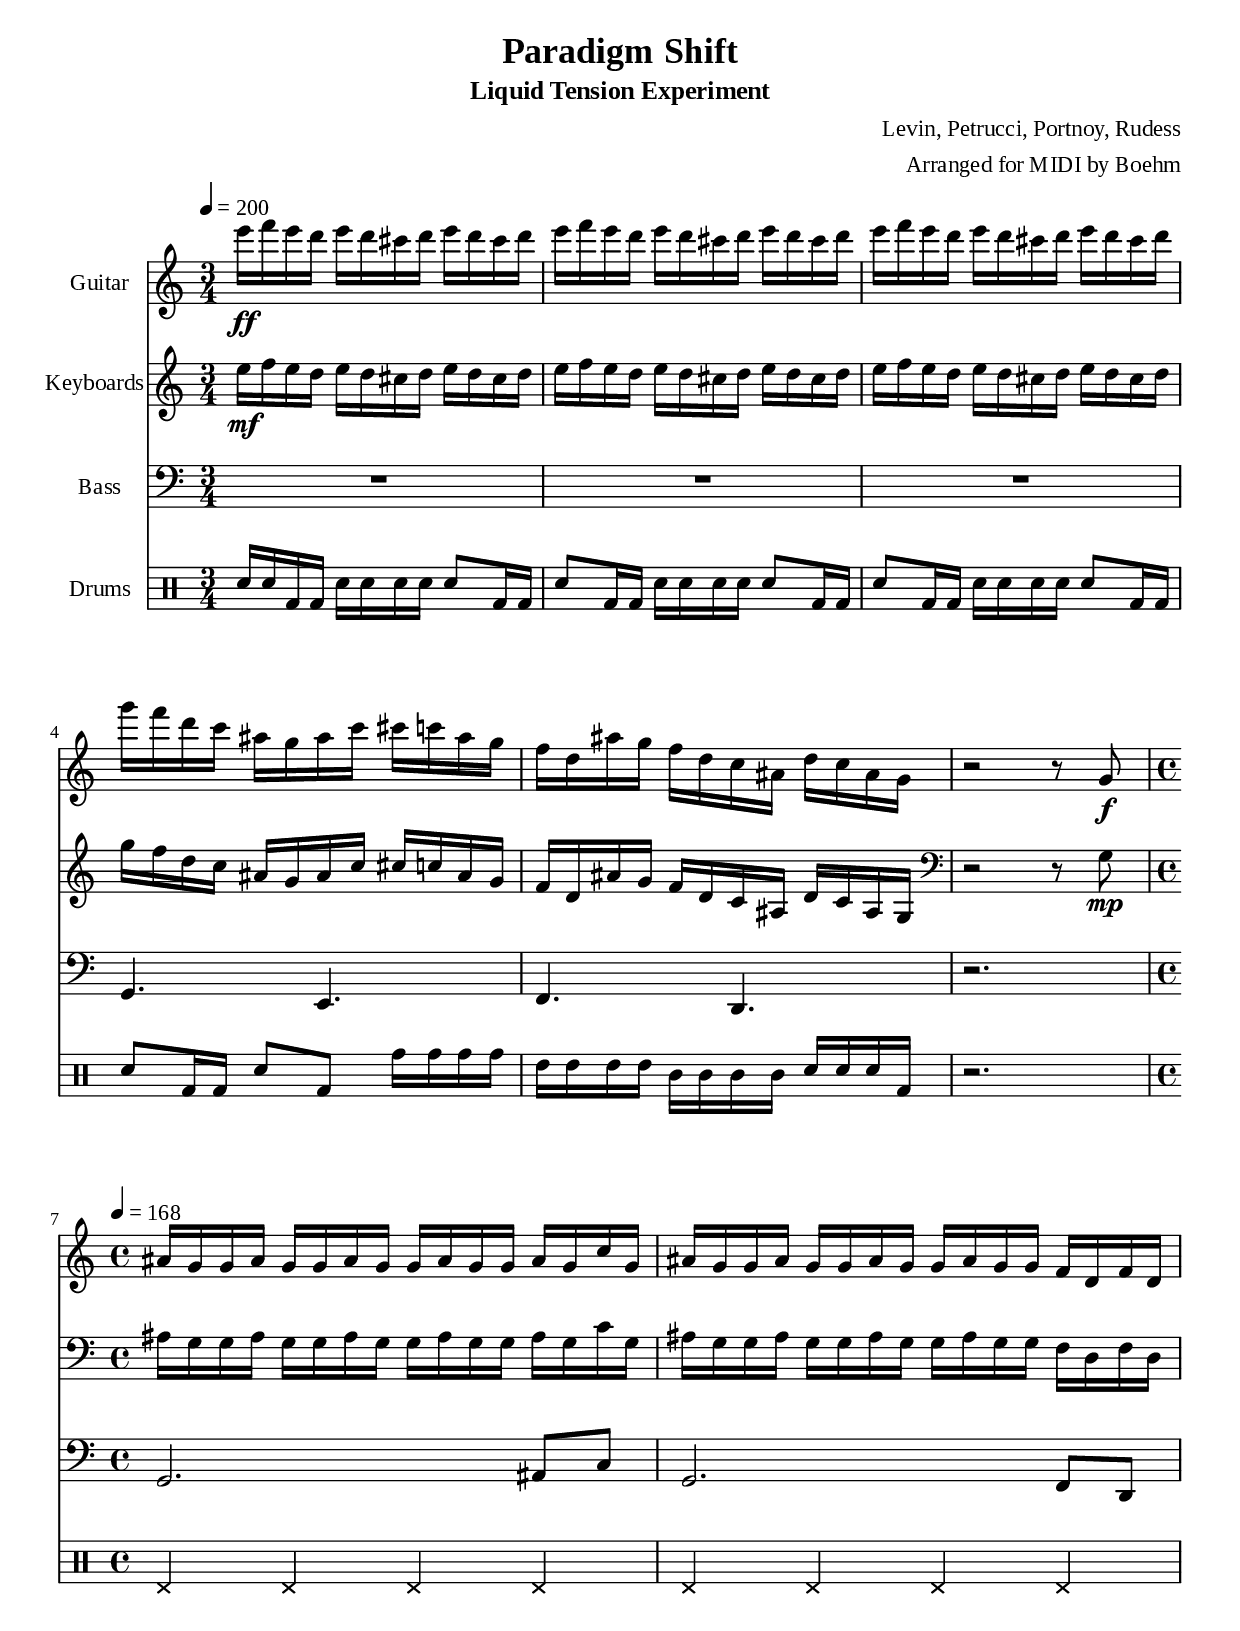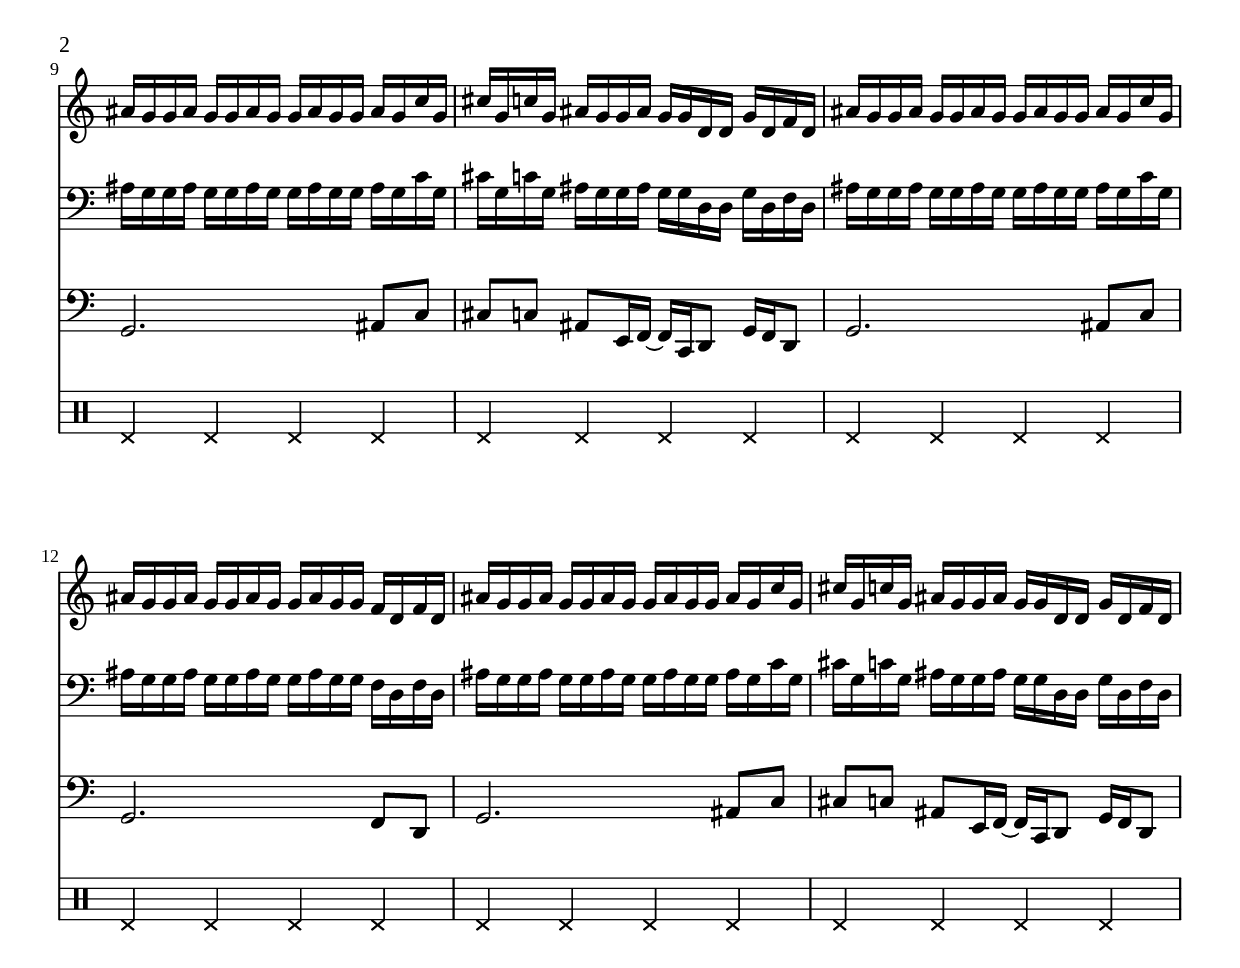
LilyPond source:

\paper {
	myStaffSize = #20
	#(define fonts
		(make-pango-font-tree
			"Times New Roman"
			"Nimbus Sans"
			"Luxi Mono"
			(/ myStaffSize 20)))
	#(define bottom-margin (* 2 cm))
	#(define top-margin (* 1 cm))
}

\header {
	title = "Paradigm Shift"
    subtitle = "Liquid Tension Experiment"
	composer = "Levin, Petrucci, Portnoy, Rudess"
    arranger = "Arranged for MIDI by Boehm"
}

Guitar = \relative c'' {
    \set Staff.instrumentName = #"Guitar"
    \set Staff.midiInstrument = #"overdriven guitar"
	\override Score.BarNumber #'break-visibility = #'#(#f #f #t)
	\compressFullBarRests
	\override MultiMeasureRest #'expand-limit = #2

	\tempo 4 = 200
	\time 3/4

    e'16 \ff f e d e d cis d e d cis d |
    e16  f e d e d cis d e d cis d | 
    e16  f e d e d cis d e d cis d | 
    g16 f d c ais g ais c cis c ais g |
    f16 d ais' g f d c ais d c ais g |

    r2 r8 g8 \f |
    \tempo 4 = 168
    \time 4/4
    ais16 g g ais g g ais g g ais g g ais g c g |
    ais16 g g ais g g ais g g ais g g f d f d |
    ais'16 g g ais g g ais g g ais g g ais g c g |
    cis g c g ais g g ais g g d d g d f d |

    ais'16 g g ais g g ais g g ais g g ais g c g |
    ais16 g g ais g g ais g g ais g g f d f d |
    ais'16 g g ais g g ais g g ais g g ais g c g |
    cis g c g ais g g ais g g d d g d f d |

}

Keyboards = \relative c'' {
    \set Staff.instrumentName = #"Keyboards"
    \set Staff.midiInstrument = #"bright acoustic"
	\override Score.BarNumber #'break-visibility = #'#(#f #f #t)
	\compressFullBarRests
	\override MultiMeasureRest #'expand-limit = #2

	\tempo 4 = 200
	\time 3/4

    e16 \mf f e d e d cis d e d cis d |
    e16  f e d e d cis d e d cis d | 
    e16  f e d e d cis d e d cis d | 
    g16 f d c ais g ais c cis c ais g |
    f16 d ais' g f d c ais d c ais g |

    \clef bass
    r2 r8 g8 \mp |
    \tempo 4 = 168
    \time 4/4

    ais16 g g ais g g ais g g ais g g ais g c g |
    ais16 g g ais g g ais g g ais g g f d f d |
    ais'16 g g ais g g ais g g ais g g ais g c g |
    cis g c g ais g g ais g g d d g d f d |

    ais'16 g g ais g g ais g g ais g g ais g c g |
    ais16 g g ais g g ais g g ais g g f d f d |
    ais'16 g g ais g g ais g g ais g g ais g c g |
    cis g c g ais g g ais g g d d g d f d |

}



Bass = \relative c {
    \set Staff.instrumentName = #"Bass"
    \set Staff.midiInstrument = #"electric bass (finger)"
	\override Score.BarNumber #'break-visibility = #'#(#f #f #t)
	\compressFullBarRests
	\override MultiMeasureRest #'expand-limit = #2

    \clef bass
	\tempo 4 = 200
	\time 3/4

    R2.*3 |
    g4. e |
    f4. d |

    r2. |
    \time 4/4
    \tempo 4 = 168

    g2. ais8 c |
    g2. f8 d |
    g2. ais8 c |
    cis8 c ais8 e16 f~ f c d8 g16 f d8 |

    g2. ais8 c |
    g2. f8 d |
    g2. ais8 c |
    cis8 c ais8 e16 f~ f c d8 g16 f d8 |
}

Drums = \drummode {
    \set Staff.instrumentName = #"Drums"
	\override Score.BarNumber #'break-visibility = #'#(#f #f #t)
	\compressFullBarRests
	\override MultiMeasureRest #'expand-limit = #2

	\tempo 4 = 200
	\time 3/4

    sn16 sn bd bd sn sn sn sn sn8 bd16 bd |
    sn8 bd16 bd sn sn sn sn sn8 bd16 bd |
    sn8 bd16 bd sn sn sn sn sn8 bd16 bd |
    sn8 bd16 bd sn8 bd tomh16 tomh tomh tomh |
    tommh tommh tommh tommh tomml tomml tomml tomml sn sn sn bd |

    r2. |
    \time 4/4
    \tempo 4 = 168

    hhp4 hhp hhp hhp |
    hhp4 hhp hhp hhp |
    hhp4 hhp hhp hhp |
    hhp4 hhp hhp hhp |

    hhp4 hhp hhp hhp |
    hhp4 hhp hhp hhp |
    hhp4 hhp hhp hhp |
    hhp4 hhp hhp hhp |


}

% Generate a PDF of the entire score
\book {
	\score {
		<<
            \new Staff { \Guitar }
            \new Staff { \Keyboards }
            \new Staff { \Bass}
			\new DrumStaff { \Drums }
		>>
	}
	
}

% Generate a MIDI of all parts together
\book {
	\bookOutputSuffix "midi"
	\score {
        <<
            \new Staff { \Guitar }
            \new Staff { \Keyboards }
            \new Staff { \Bass}
		    \new DrumStaff { \Drums }
        >>
		\midi { }
	}
}
%}

\version "2.18.2"


